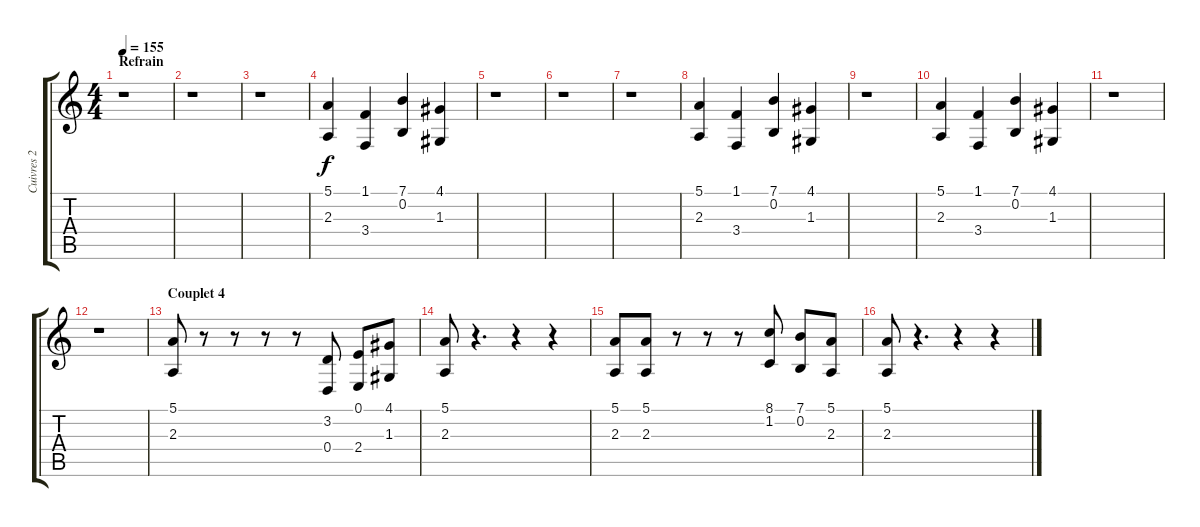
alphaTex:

\track ("Cuivres 2" "Cuivres 2") {instrument brasssection}
\staff {score tabs}
\tuning (E4 B3 G3 D3 A2 E2) {hide}
\ts (4 4)
\section ("" "Refrain")
\tempo 155
\clef g2
\ks c
r.1{dy f} |
r.1 |
r.1 |
(5.1 2.3).4 (1.1 3.4).4 (7.1 0.2).4 (4.1 1.3).4 |
r.1 |
r.1 |
r.1 |
(5.1 2.3).4 (1.1 3.4).4 (7.1 0.2).4 (4.1 1.3).4 |
r.1 |
(5.1 2.3).4 (1.1 3.4).4 (7.1 0.2).4 (4.1 1.3).4 |
r.1 |
r.1 |
\section ("" "Couplet 4")
(5.1 2.3).8 r.8 r.8 r.8 r.8 (3.2 0.4).8 (0.1 2.4).8 (4.1 1.3).8 |
(5.1 2.3).8 r.4{d} r.4 r.4 |
(5.1 2.3).8 (5.1 2.3).8 r.8 r.8 r.8 (8.1 1.2).8 (7.1 0.2).8 (5.1 2.3).8 |
(5.1 2.3).8 r.4{d} r.4 r.4
